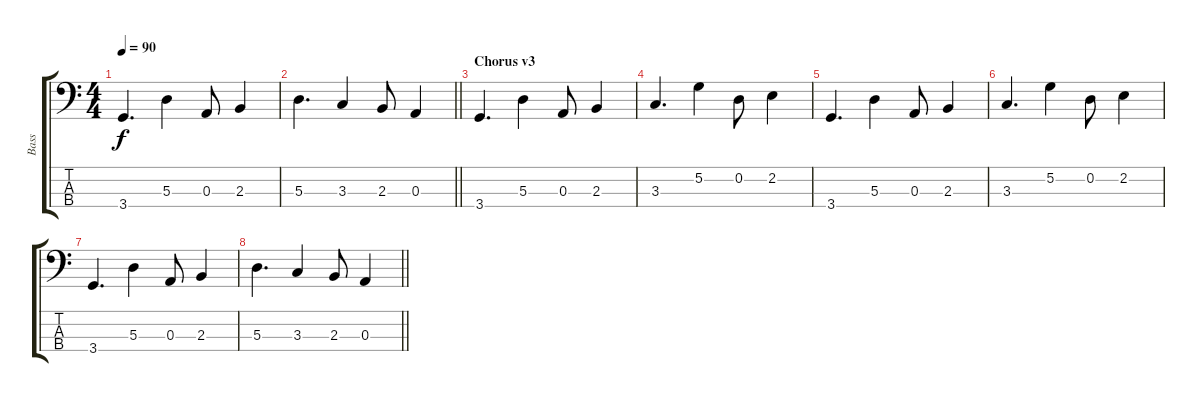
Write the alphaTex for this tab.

\track ("Bass" "Bass") {instrument electricbassfinger}
\staff {score tabs}
\tuning (G2 D2 A1 E1) {hide}
\ts (4 4)
\tempo 90
\clef f4
\ks c
3.4.4{d dy f} 5.3.4 0.3.8 2.3.4 |
\barLineRight lightlight
5.3.4{d} 3.3.4 2.3.8 0.3.4 |
\section ("" "Chorus v3")
3.4.4{d} 5.3.4 0.3.8 2.3.4 |
3.3.4{d} 5.2.4 0.2.8 2.2.4 |
3.4.4{d} 5.3.4 0.3.8 2.3.4 |
3.3.4{d} 5.2.4 0.2.8 2.2.4 |
3.4.4{d} 5.3.4 0.3.8 2.3.4 |
\barLineRight lightlight
5.3.4{d} 3.3.4 2.3.8 0.3.4
